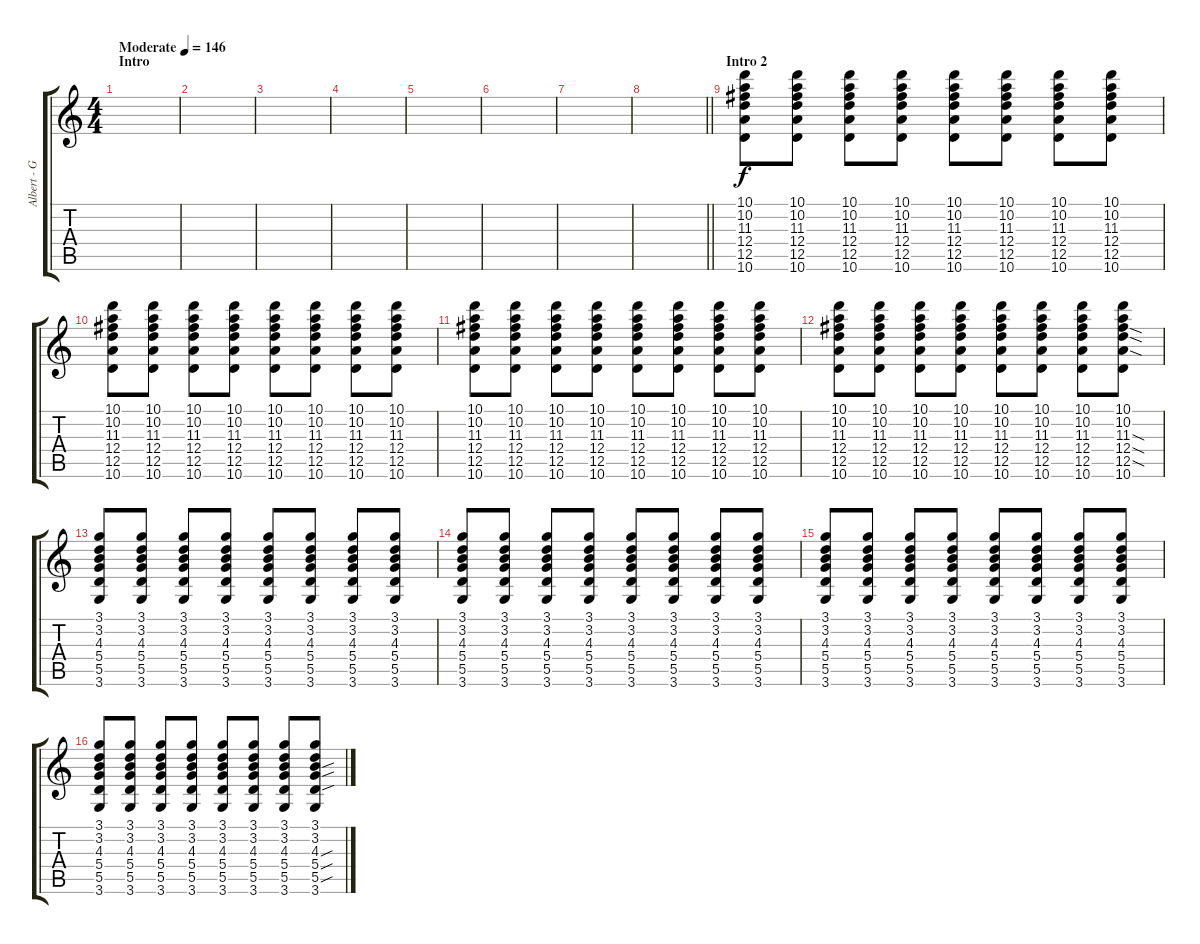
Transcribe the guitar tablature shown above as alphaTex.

\track ("Albert - Guitar RSE" "Albert - G") {instrument electricguitarjazz}
\staff {score tabs}
\tuning (E4 B3 G3 D3 A2 E2) {hide}
\ts (4 4)
\section ("" "Intro")
\tempo (146 "Moderate")
\clef g2
\ks c
|
|
|
|
|
|
|
\barLineRight lightlight
|
\section ("" "Intro 2")
(10.1 10.2 11.3 12.4 12.5 10.6).8 (10.1 10.2 11.3 12.4 12.5 10.6).8 (10.1 10.2 11.3 12.4 12.5 10.6).8 (10.1 10.2 11.3 12.4 12.5 10.6).8 (10.1 10.2 11.3 12.4 12.5 10.6).8 (10.1 10.2 11.3 12.4 12.5 10.6).8 (10.1 10.2 11.3 12.4 12.5 10.6).8 (10.1 10.2 11.3 12.4 12.5 10.6).8 |
(10.1 10.2 11.3 12.4 12.5 10.6).8 (10.1 10.2 11.3 12.4 12.5 10.6).8 (10.1 10.2 11.3 12.4 12.5 10.6).8 (10.1 10.2 11.3 12.4 12.5 10.6).8 (10.1 10.2 11.3 12.4 12.5 10.6).8 (10.1 10.2 11.3 12.4 12.5 10.6).8 (10.1 10.2 11.3 12.4 12.5 10.6).8 (10.1 10.2 11.3 12.4 12.5 10.6).8 |
(10.1 10.2 11.3 12.4 12.5 10.6).8 (10.1 10.2 11.3 12.4 12.5 10.6).8 (10.1 10.2 11.3 12.4 12.5 10.6).8 (10.1 10.2 11.3 12.4 12.5 10.6).8 (10.1 10.2 11.3 12.4 12.5 10.6).8 (10.1 10.2 11.3 12.4 12.5 10.6).8 (10.1 10.2 11.3 12.4 12.5 10.6).8 (10.1 10.2 11.3 12.4 12.5 10.6).8 |
(10.1 10.2 11.3 12.4 12.5 10.6).8 (10.1 10.2 11.3 12.4 12.5 10.6).8 (10.1 10.2 11.3 12.4 12.5 10.6).8 (10.1 10.2 11.3 12.4 12.5 10.6).8 (10.1 10.2 11.3 12.4 12.5 10.6).8 (10.1 10.2 11.3 12.4 12.5 10.6).8 (10.1 10.2 11.3 12.4 12.5 10.6).8 (10.1 10.2 11.3{sod} 12.4{sod} 12.5{sod} 10.6).8 |
(3.1 3.2 4.3 5.4 5.5 3.6).8 (3.1 3.2 4.3 5.4 5.5 3.6).8 (3.1 3.2 4.3 5.4 5.5 3.6).8 (3.1 3.2 4.3 5.4 5.5 3.6).8 (3.1 3.2 4.3 5.4 5.5 3.6).8 (3.1 3.2 4.3 5.4 5.5 3.6).8 (3.1 3.2 4.3 5.4 5.5 3.6).8 (3.1 3.2 4.3 5.4 5.5 3.6).8 |
(3.1 3.2 4.3 5.4 5.5 3.6).8 (3.1 3.2 4.3 5.4 5.5 3.6).8 (3.1 3.2 4.3 5.4 5.5 3.6).8 (3.1 3.2 4.3 5.4 5.5 3.6).8 (3.1 3.2 4.3 5.4 5.5 3.6).8 (3.1 3.2 4.3 5.4 5.5 3.6).8 (3.1 3.2 4.3 5.4 5.5 3.6).8 (3.1 3.2 4.3 5.4 5.5 3.6).8 |
(3.1 3.2 4.3 5.4 5.5 3.6).8 (3.1 3.2 4.3 5.4 5.5 3.6).8 (3.1 3.2 4.3 5.4 5.5 3.6).8 (3.1 3.2 4.3 5.4 5.5 3.6).8 (3.1 3.2 4.3 5.4 5.5 3.6).8 (3.1 3.2 4.3 5.4 5.5 3.6).8 (3.1 3.2 4.3 5.4 5.5 3.6).8 (3.1 3.2 4.3 5.4 5.5 3.6).8 |
(3.1 3.2 4.3 5.4 5.5 3.6).8 (3.1 3.2 4.3 5.4 5.5 3.6).8 (3.1 3.2 4.3 5.4 5.5 3.6).8 (3.1 3.2 4.3 5.4 5.5 3.6).8 (3.1 3.2 4.3 5.4 5.5 3.6).8 (3.1 3.2 4.3 5.4 5.5 3.6).8 (3.1 3.2 4.3 5.4 5.5 3.6).8 (3.1 3.2 4.3{sou} 5.4{sou} 5.5{sou} 3.6).8
